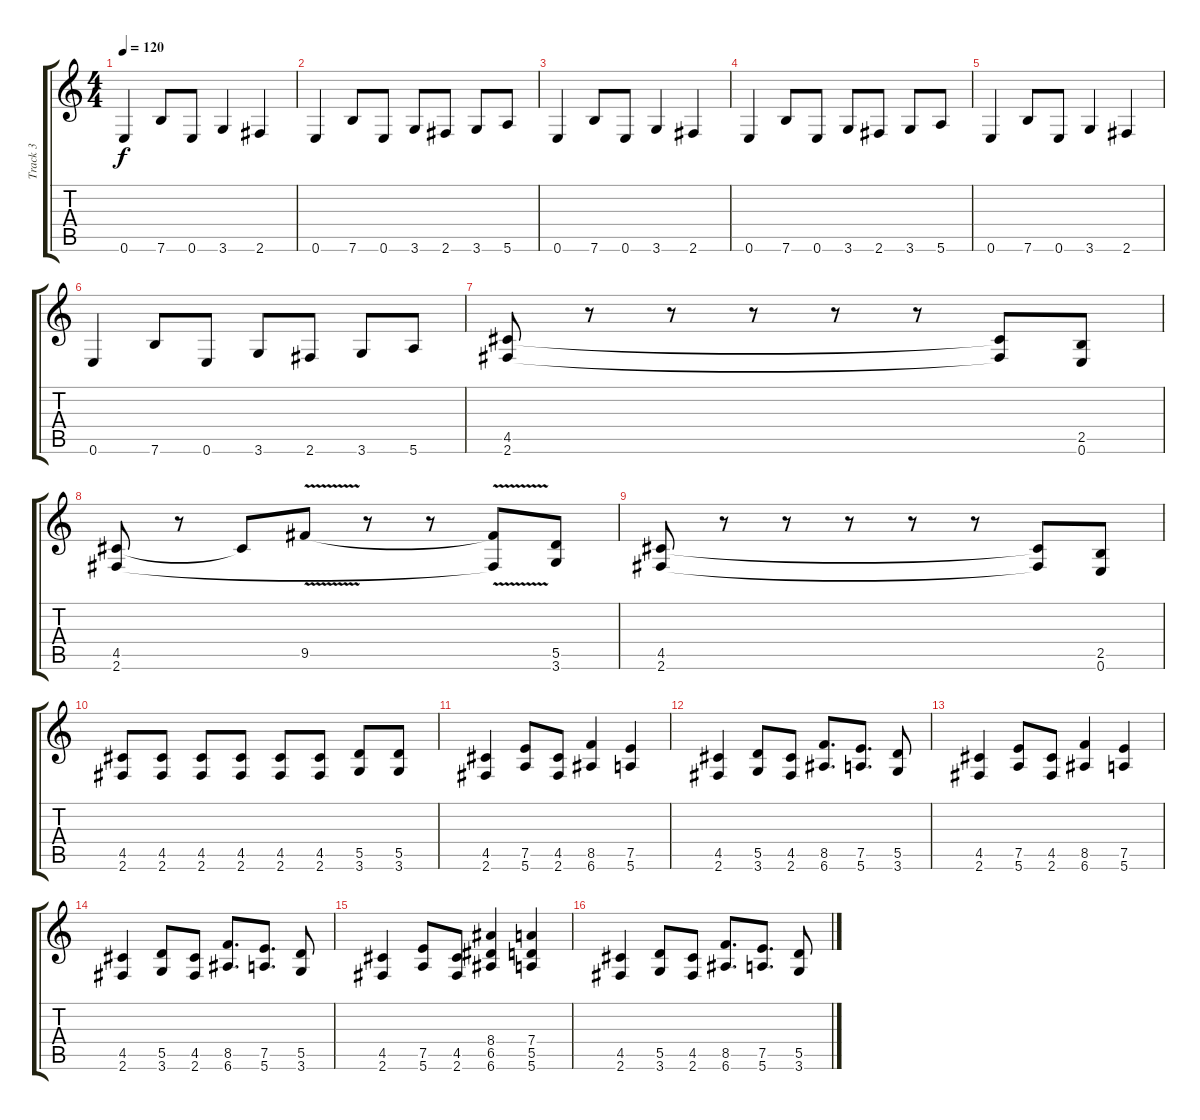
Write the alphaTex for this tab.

\track ("Track 3" "Track 3") {instrument overdrivenguitar}
\staff {score tabs}
\tuning (E4 B3 G3 D3 A2 E2) {hide}
\ts (4 4)
\tempo 120
\clef g2
\ks c
0.6.4{dy f} 7.6.8 0.6.8 3.6.4 2.6.4 |
0.6.4 7.6.8 0.6.8 3.6.8 2.6.8 3.6.8 5.6.8 |
0.6.4 7.6.8 0.6.8 3.6.4 2.6.4 |
0.6.4 7.6.8 0.6.8 3.6.8 2.6.8 3.6.8 5.6.8 |
0.6.4 7.6.8 0.6.8 3.6.4 2.6.4 |
0.6.4 7.6.8 0.6.8 3.6.8 2.6.8 3.6.8 5.6.8 |
(4.5 2.6).8 r.8 r.8 r.8 r.8 r.8 (4.5{t} 2.6{t}).8 (2.5 0.6).8 |
(4.5 2.6).8 r.8 4.5{t}.8 9.5{v}.8 r.8 r.8 (9.5{t} 2.6{t}).8 (5.5 3.6).8 |
(4.5 2.6).8 r.8 r.8 r.8 r.8 r.8 (4.5{t} 2.6{t}).8 (2.5 0.6).8 |
(4.5 2.6).8 (4.5 2.6).8 (4.5 2.6).8 (4.5 2.6).8 (4.5 2.6).8 (4.5 2.6).8 (5.5 3.6).8 (5.5 3.6).8 |
(4.5 2.6).4 (7.5 5.6).8 (4.5 2.6).8 (8.5 6.6).4 (7.5 5.6).4 |
(4.5 2.6).4 (5.5 3.6).8 (4.5 2.6).8 (8.5 6.6).8{d} (7.5 5.6).8{d} (5.5 3.6).8 |
(4.5 2.6).4 (7.5 5.6).8 (4.5 2.6).8 (8.5 6.6).4 (7.5 5.6).4 |
(4.5 2.6).4 (5.5 3.6).8 (4.5 2.6).8 (8.5 6.6).8{d} (7.5 5.6).8{d} (5.5 3.6).8 |
(4.5 2.6).4 (7.5 5.6).8 (4.5 2.6).8 (8.4 6.5 6.6).4 (7.4 5.5 5.6).4 |
(4.5 2.6).4 (5.5 3.6).8 (4.5 2.6).8 (8.5 6.6).8{d} (7.5 5.6).8{d} (5.5 3.6).8
